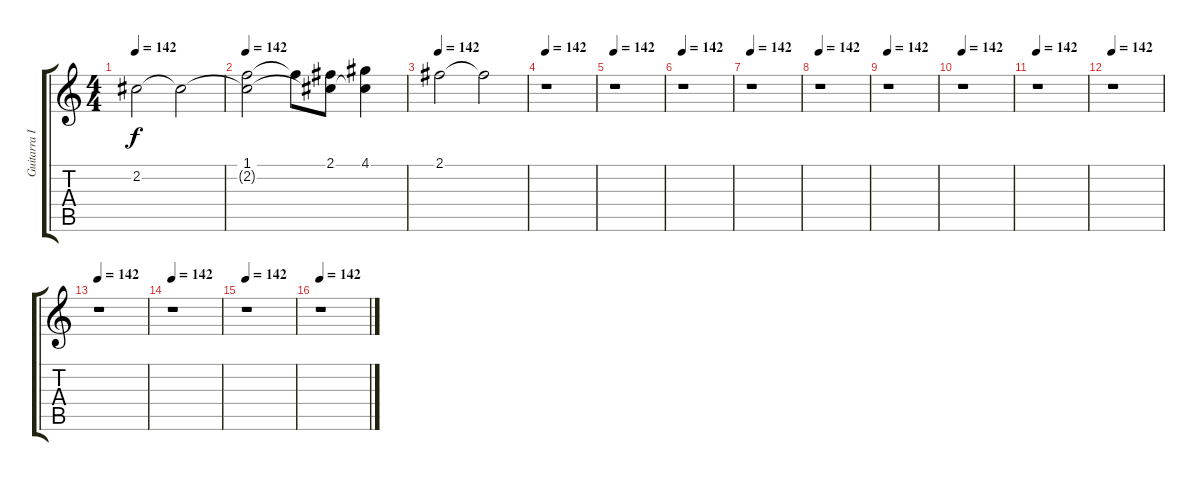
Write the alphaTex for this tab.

\track ("Guitarra I" "Guitarra I") {instrument overdrivenguitar}
\staff {score tabs}
\tuning (E4 B3 G3 D3 A2 E2) {hide}
\ts (4 4)
\tempo 142
\clef g2
\ks c
2.2.2{dy f} 2.2{t}.2 |
\tempo 142
(1.1 2.2{t}).2 1.1{t}.8 (2.1 2.2{t}).8 (4.1 2.2{t}).4 |
\tempo 142
2.1.2 2.1{t}.2 |
\tempo 142
r.1 |
\tempo 142
r.1 |
\tempo 142
r.1 |
\tempo 142
r.1 |
\tempo 142
r.1 |
\tempo 142
r.1 |
\tempo 142
r.1 |
\tempo 142
r.1 |
\tempo 142
r.1 |
\tempo 142
r.1 |
\tempo 142
r.1 |
\tempo 142
r.1 |
\tempo 142
r.1
